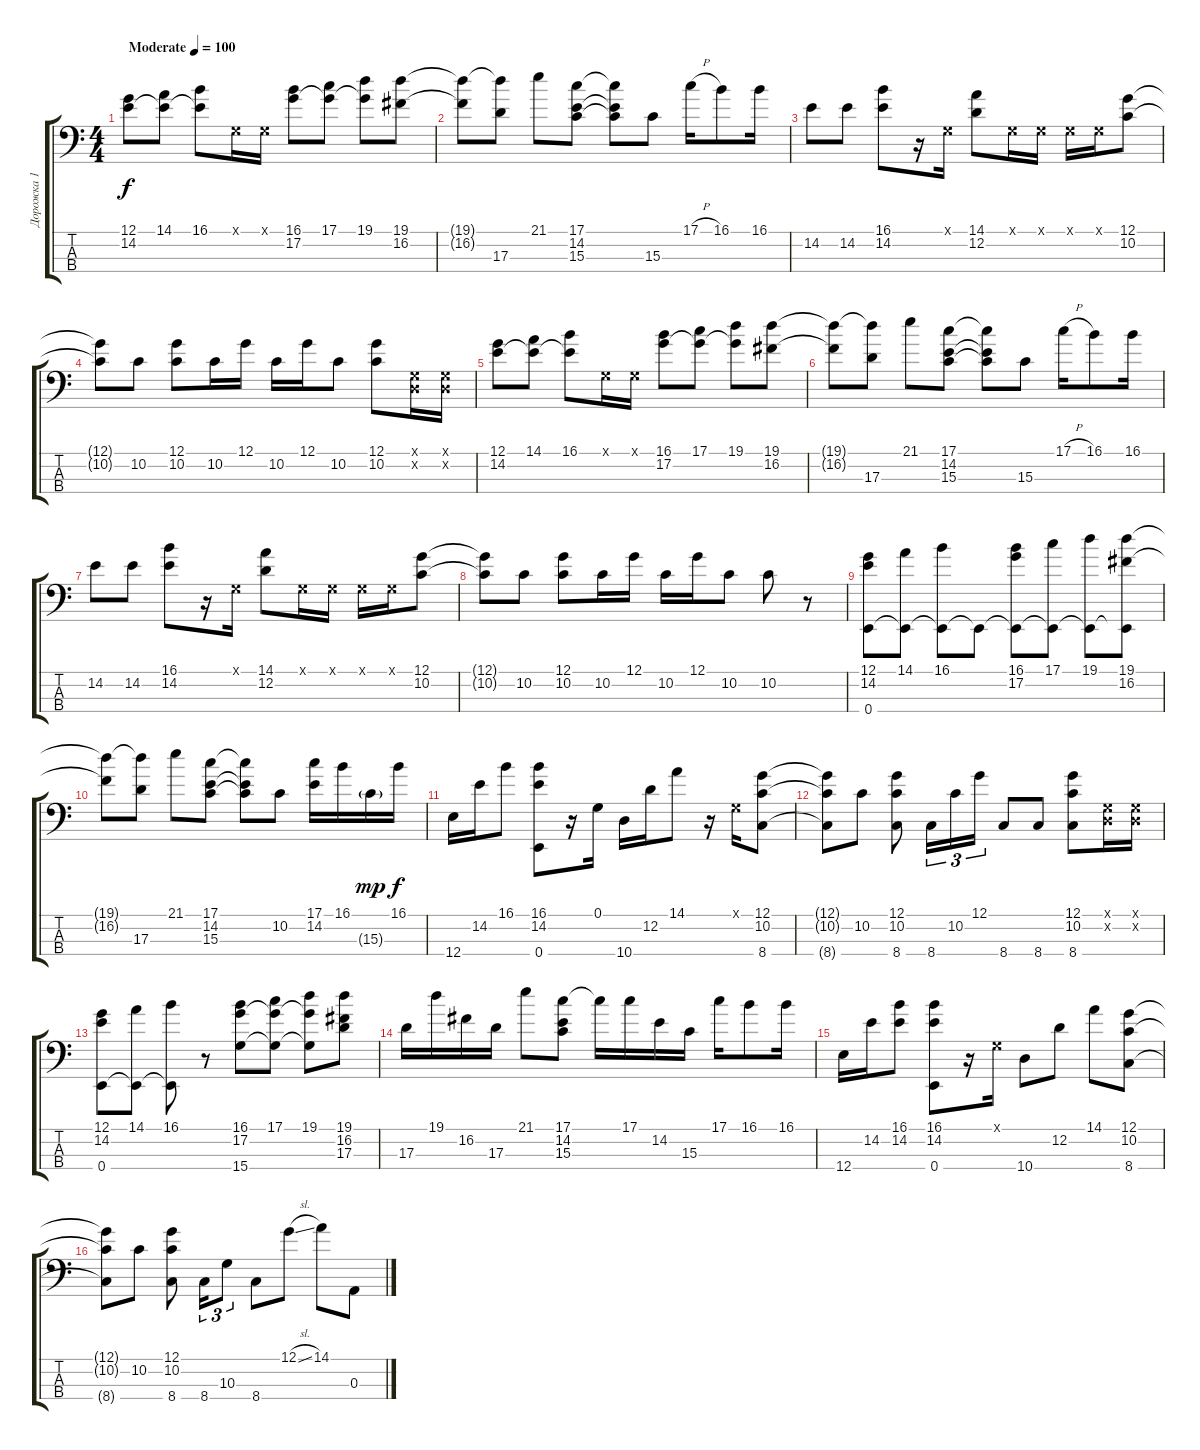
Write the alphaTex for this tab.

\track ("Дорожка 1" "Дорожка 1") {instrument electricbasspick}
\staff {score tabs}
\tuning (G2 D2 A1 E1) {hide}
\ts (4 4)
\tempo (100 "Moderate")
\clef f4
\ks c
(12.1 14.2).8{dy f instrument electricbasspick} (14.1 14.2{t}).8 (16.1 14.2{t}).8 0.1{x}.16 0.1{x}.16 (16.1 17.2).8 (17.1 17.2{t}).8 (19.1 17.2{t}).8 (19.1 16.2).8 |
(19.1{t} 16.2{t}).8 (19.1{t} 17.3).8 21.1.8 (17.1 14.2 15.3).8 (17.1{t} 14.2{t} 15.3{t}).8 15.3.8 17.1{h}.16 16.1.8 16.1.16 |
14.2.8 14.2.8 (16.1 14.2).8 r.16 0.1{x}.16 (14.1 12.2).8 0.1{x}.16 0.1{x}.16 0.1{x}.16 0.1{x}.16 (12.1 10.2).8 |
(12.1{t} 10.2{t}).8 10.2.8 (12.1 10.2).8 10.2.16 12.1.16 10.2.16 12.1.16 10.2.8 (12.1 10.2).8 (0.1{x} 0.2{x}).16 (0.1{x} 0.2{x}).16 |
(12.1 14.2).8 (14.1 14.2{t}).8 (16.1 14.2{t}).8 0.1{x}.16 0.1{x}.16 (16.1 17.2).8 (17.1 17.2{t}).8 (19.1 17.2{t}).8 (19.1 16.2).8 |
(19.1{t} 16.2{t}).8 (19.1{t} 17.3).8 21.1.8 (17.1 14.2 15.3).8 (17.1{t} 14.2{t} 15.3{t}).8 15.3.8 17.1{h}.16 16.1.8 16.1.16 |
14.2.8 14.2.8 (16.1 14.2).8 r.16 0.1{x}.16 (14.1 12.2).8 0.1{x}.16 0.1{x}.16 0.1{x}.16 0.1{x}.16 (12.1 10.2).8 |
(12.1{t} 10.2{t}).8 10.2.8 (12.1 10.2).8 10.2.16 12.1.16 10.2.16 12.1.16 10.2.8 10.2.8 r.8 |
(12.1 14.2 0.4).8 (14.1 0.4{t}).8 (16.1 0.4{t}).8 0.4{t}.8 (16.1 17.2 0.4{t}).8 (17.1 0.4{t}).8 (19.1 0.4{t}).8 (19.1 16.2 0.4{t}).8 |
(19.1{t} 16.2{t}).8 (19.1{t} 17.3).8 21.1.8 (17.1 14.2 15.3).8 (17.1{t} 14.2{t} 15.3{t}).8 10.2.8 (17.1 14.2).16 16.1.16 15.3{g}.16{dy mp} 16.1.16{dy f} |
12.4.16 14.2.16 16.1.8 (16.1 14.2 0.4).8 r.16 0.1.16 10.4.16 12.2.16 14.1.8 r.16 0.1{x}.16 (12.1 10.2 8.4).8 |
(12.1{t} 10.2{t} 8.4{t}).8 10.2.8 (12.1 10.2 8.4).8 8.4.16{tu (3 2)} 10.2.16{tu (3 2)} 12.1.16{tu (3 2)} 8.4.8 8.4.8 (12.1 10.2 8.4).8 (0.1{x} 0.2{x}).16 (0.1{x} 0.2{x}).16 |
(12.1 14.2 0.4).8 (14.1 0.4{t}).8 (16.1 0.4{t}).8 r.8 (16.1 17.2 15.4).8 (17.1 17.2{t} 15.4{t}).8 (19.1 17.2{t} 15.4{t}).8 (19.1 16.2 17.3).8 |
17.3.16 19.1.16 16.2.16 17.3.16 21.1.8 (17.1 14.2 15.3).8 17.1{t}.16 17.1.16 14.2.16 15.3.16 17.1.16 16.1.8 16.1.16 |
12.4.16 14.2.16 (16.1 14.2).8 (16.1 14.2 0.4).8 r.16 0.1{x}.16 10.4.8 12.2.8 14.1.8 (12.1 10.2 8.4).8 |
(12.1{t} 10.2{t} 8.4{t}).8 10.2.8 (12.1 10.2 8.4).8 8.4.16{tu (3 2)} 10.3.8{tu (3 2)} 8.4.8 12.1{sl}.8 14.1.8 0.3.8
